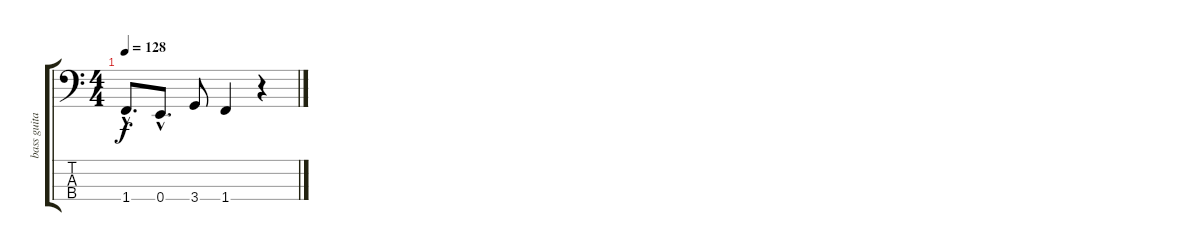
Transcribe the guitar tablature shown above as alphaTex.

\track ("bass guitar" "bass guita") {instrument electricbassfinger}
\staff {score tabs}
\tuning (G2 D2 A1 E1) {hide}
\ts (4 4)
\tempo 128
\clef f4
\ks c
1.4{hac}.8{d dy f} 0.4{hac}.8{d} 3.4.8 1.4.4 r.4
